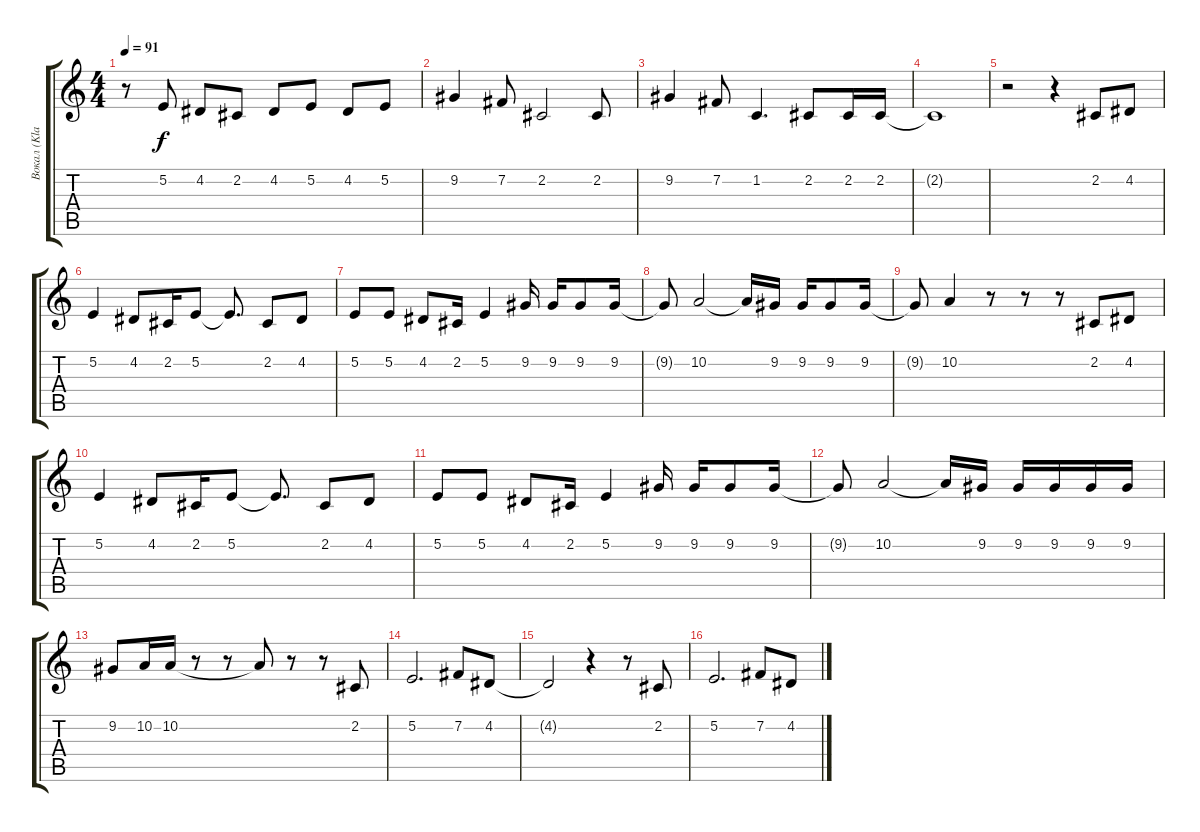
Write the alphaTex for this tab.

\track ("Вокал (Klaus Meine)" "Вокал (Kla") {instrument violin}
\staff {score tabs}
\tuning (E4 B3 G3 D3 A2 E2) {hide}
\ts (4 4)
\tempo 91
\clef g2
\ks c
r.8{dy f} 5.2.8 4.2.8 2.2.8 4.2.8 5.2.8 4.2.8 5.2.8 |
9.2.4 7.2.8 2.2.2 2.2.8 |
9.2.4 7.2.8 1.2.4{d} 2.2.8 2.2.16 2.2.16 |
2.2{t}.1 |
r.2 r.4 2.2.8 4.2.8 |
5.2.4 4.2.8 2.2.16 5.2.8 5.2{t}.8{d} 2.2.8 4.2.8 |
5.2.8 5.2.8 4.2.8 2.2.16 5.2.4 9.2.16 9.2.16 9.2.8 9.2.16 |
9.2{t}.8 10.2.2 10.2{t}.16 9.2.16 9.2.16 9.2.8 9.2.16 |
9.2{t}.8 10.2.4 r.8 r.8 r.8 2.2.8 4.2.8 |
5.2.4 4.2.8 2.2.16 5.2.8 5.2{t}.8{d} 2.2.8 4.2.8 |
5.2.8 5.2.8 4.2.8 2.2.16 5.2.4 9.2.16 9.2.16 9.2.8 9.2.16 |
9.2{t}.8 10.2.2 10.2{t}.16 9.2.16 9.2.16 9.2.16 9.2.16 9.2.16 |
9.2.8 10.2.16 10.2.16 r.8 r.8 10.2{t}.8 r.8 r.8 2.2.8 |
5.2.2{d} 7.2.8 4.2.8 |
4.2{t}.2 r.4 r.8 2.2.8 |
5.2.2{d} 7.2.8 4.2.8
